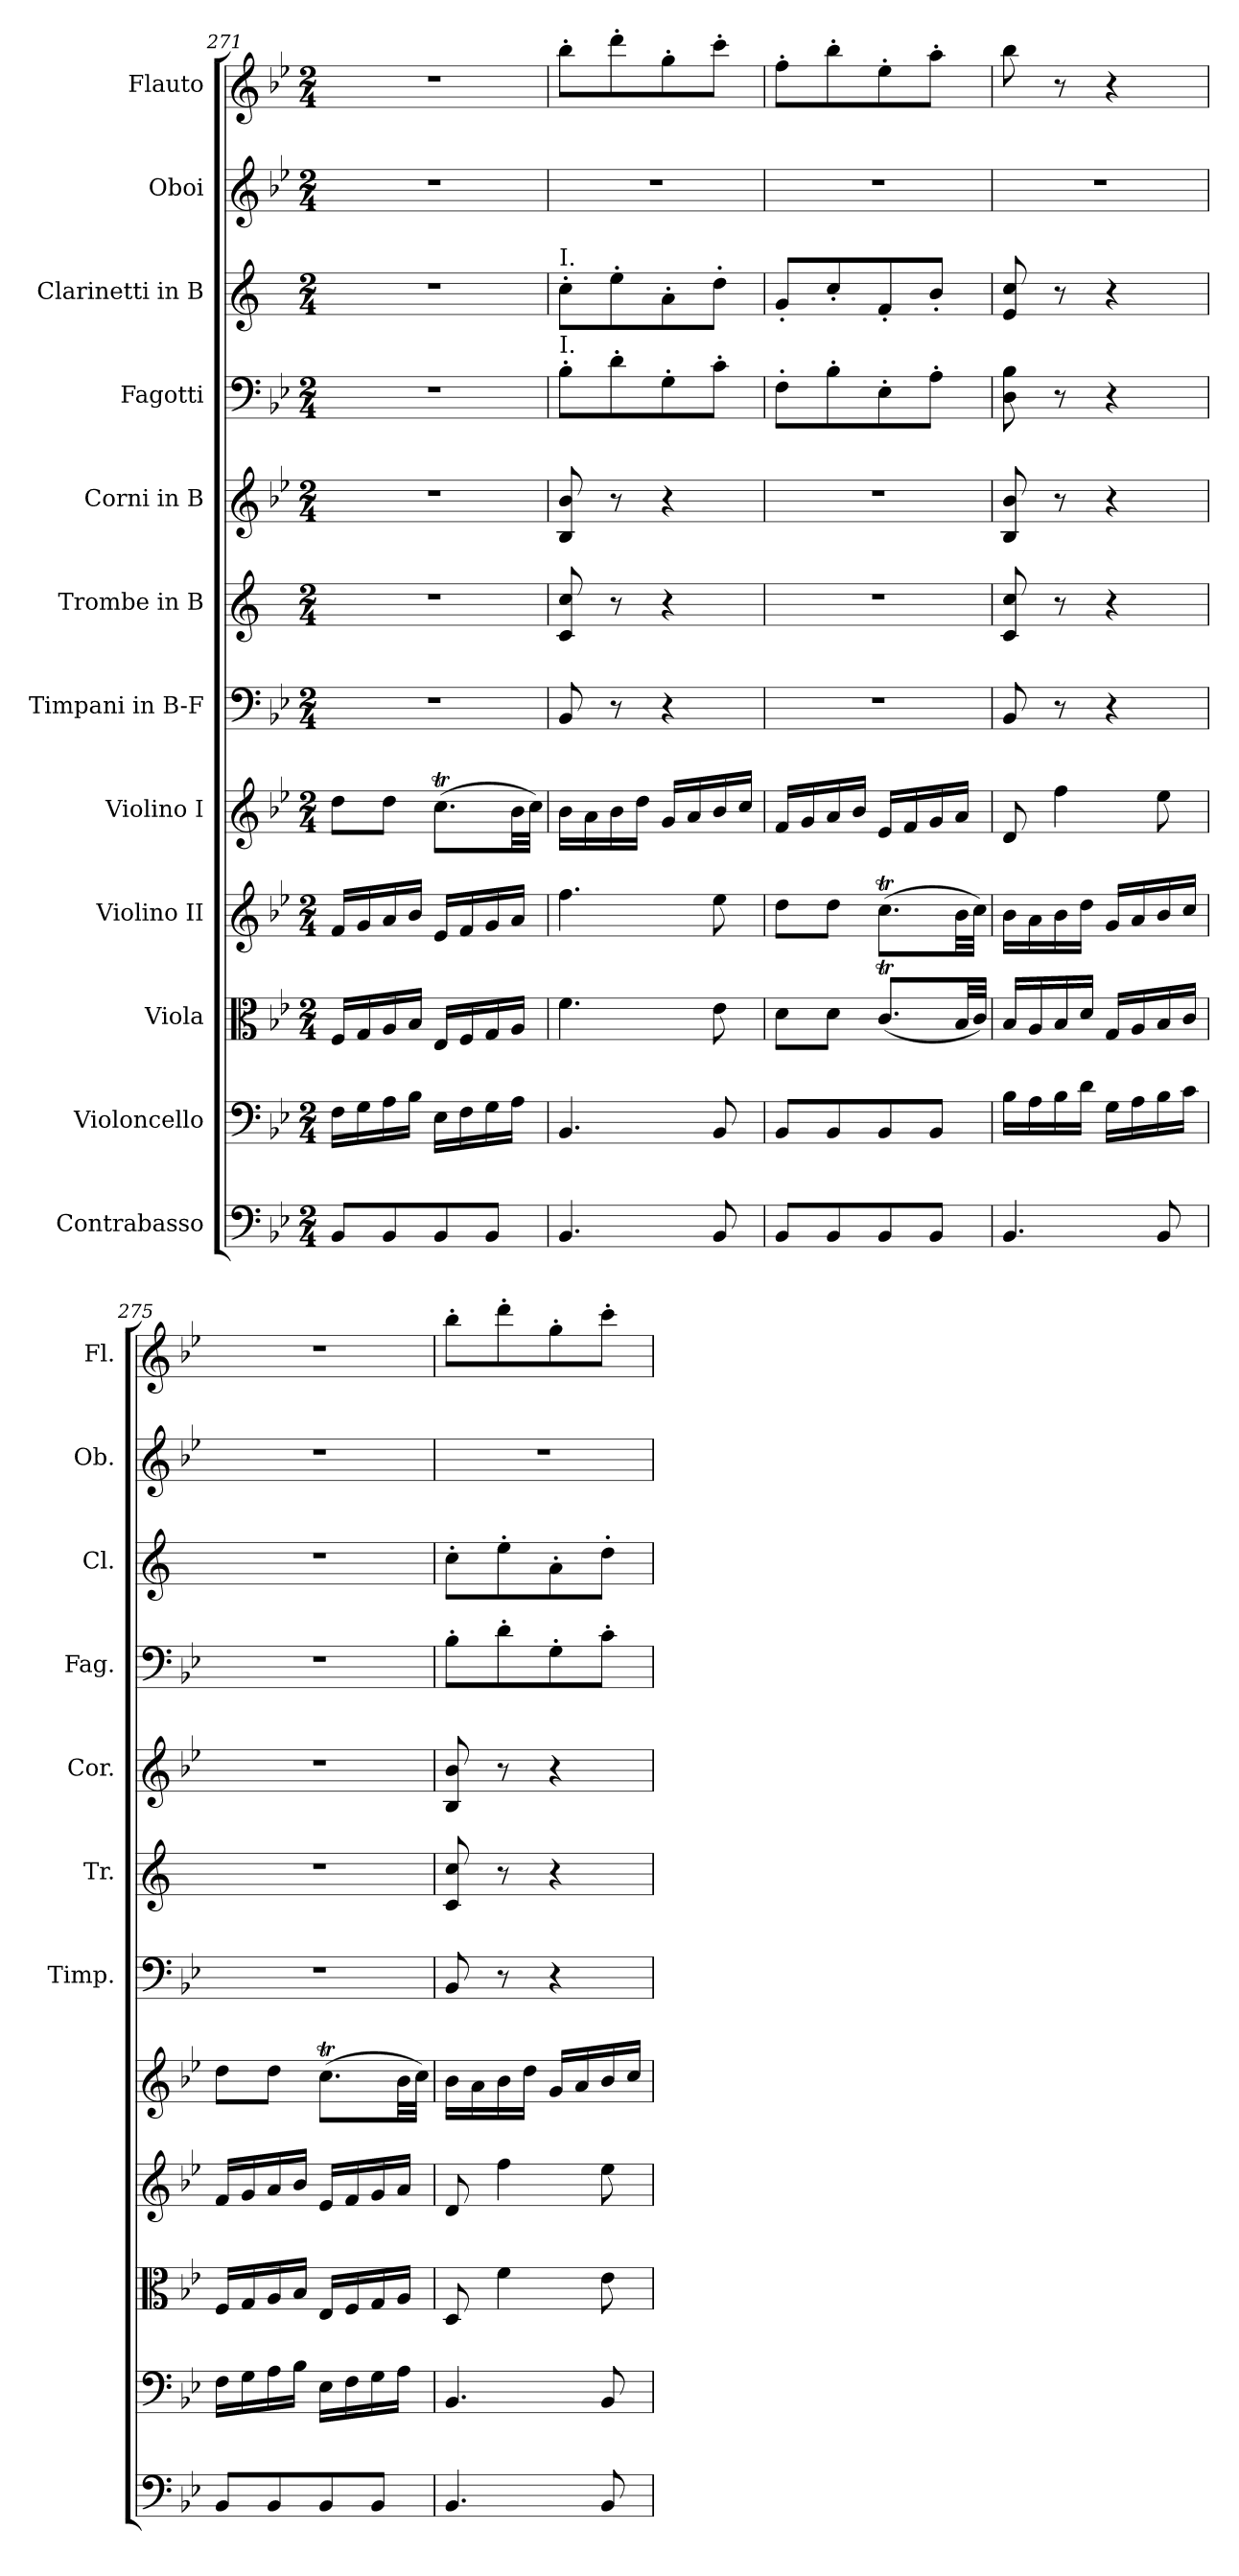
**kern	**kern	**kern	**kern	**kern	**kern	**kern	**kern	**kern	**kern	**kern	**kern
*part12	*part11	*part10	*part9	*part8	*part7	*part6	*part5	*part4	*part3	*part2	*part1
*staff12	*staff11	*staff10	*staff9	*staff8	*staff7	*staff6	*staff5	*staff4	*staff3	*staff2	*staff1
*I"Contrabasso	*I"Violoncello	*I"Viola	*I"Violino II	*I"Violino I	*I"Timpani in B-F	*I"Trombe in B	*I"Corni in B	*I"Fagotti	*I"Clarinetti in B	*I"Oboi	*I"Flauto
*	*	*	*	*	*I'Timp.	*I'Tr.	*I'Cor.	*I'Fag.	*I'Cl.	*I'Ob.	*I'Fl.
*clefF4	*clefF4	*clefC3	*clefG2	*clefG2	*clefF4	*clefG2	*clefG2	*clefF4	*clefG2	*clefG2	*clefG2
*ITrd7c12	*	*	*	*	*	*ITrd1c2	*ITrd8c14	*	*ITrd1c2	*	*
*k[b-e-]	*k[b-e-]	*k[b-e-]	*k[b-e-]	*k[b-e-]	*k[b-e-]	*k[b-e-]	*k[b-e-]	*k[b-e-]	*k[b-e-]	*k[b-e-]	*k[b-e-]
*M2/4	*M2/4	*M2/4	*M2/4	*M2/4	*M2/4	*M2/4	*M2/4	*M2/4	*M2/4	*M2/4	*M2/4
=271	=271	=271	=271	=271	=271	=271	=271	=271	=271	=271	=271
8BBB-/L	16F\LL	16F/LL	16f/LL	8dd\L	2r	2r	2r	2r	2r	2r	2r
.	16G\	16G/	16g/	.	.	.	.	.	.	.	.
8BBB-/	16A\	16A/	16a/	8dd\J	.	.	.	.	.	.	.
.	16B-\JJ	16B-/JJ	16b-/JJ	.	.	.	.	.	.	.	.
8BBB-/	16E-\LL	16E-/LL	16e-/LL	(8.ccT\L	.	.	.	.	.	.	.
.	16F\	16F/	16f/	.	.	.	.	.	.	.	.
8BBB-/J	16G\	16G/	16g/	.	.	.	.	.	.	.	.
.	16A\JJ	16A/JJ	16a/JJ	32b-\LL	.	.	.	.	.	.	.
.	.	.	.	32cc\JJJ)	.	.	.	.	.	.	.
=272	=272	=272	=272	=272	=272	=272	=272	=272	=272	=272	=272
!	!	!	!	!	!	!	!	!	!LO:TX:a:t=I.	!	!
!	!	!	!	!	!	!	!	!LO:TX:a:t=I.	!	!	!
4.BBB-/	4.BB-/	4.f\	4.ff\	16b-\LL	8BB-/	8B-/ 8b-/	8BB-/ 8B-/	8B-'\L	8b-'\L	2r	8bb-'\L
.	.	.	.	16a\	.	.	.	.	.	.	.
.	.	.	.	16b-\	8r	8r	8r	8d'\	8dd'\	.	8ddd'\
.	.	.	.	16dd\JJ	.	.	.	.	.	.	.
.	.	.	.	16g/LL	4r	4r	4r	8G'\	8g'\	.	8gg'\
.	.	.	.	16a/	.	.	.	.	.	.	.
8BBB-/	8BB-/	8e-\	8ee-\	16b-/	.	.	.	8c'\J	8cc'\J	.	8ccc'\J
.	.	.	.	16cc/JJ	.	.	.	.	.	.	.
=273	=273	=273	=273	=273	=273	=273	=273	=273	=273	=273	=273
8BBB-/L	8BB-/L	8d\L	8dd\L	16f/LL	2r	2r	2r	8F'\L	8f'/L	2r	8ff'\L
.	.	.	.	16g/	.	.	.	.	.	.	.
8BBB-/	8BB-/	8d\J	8dd\J	16a/	.	.	.	8B-'\	8b-'/	.	8bb-'\
.	.	.	.	16b-/JJ	.	.	.	.	.	.	.
8BBB-/	8BB-/	(8.cT/L	(8.ccT\L	16e-/LL	.	.	.	8E-'\	8e-'/	.	8ee-'\
.	.	.	.	16f/	.	.	.	.	.	.	.
8BBB-/J	8BB-/J	.	.	16g/	.	.	.	8A'\J	8a'/J	.	8aa'\J
.	.	32B-/LL	32b-\LL	16a/JJ	.	.	.	.	.	.	.
.	.	32c/JJJ)	32cc\JJJ)	.	.	.	.	.	.	.	.
=274	=274	=274	=274	=274	=274	=274	=274	=274	=274	=274	=274
4.BBB-/	16B-\LL	16B-/LL	16b-\LL	8d/	8BB-/	8B-/ 8b-/	8BB-/ 8B-/	8D\ 8B-\	8d/ 8b-/	2r	8bb-\
.	16A\	16A/	16a\	.	.	.	.	.	.	.	.
.	16B-\	16B-/	16b-\	4ff\	8r	8r	8r	8r	8r	.	8r
.	16d\JJ	16d/JJ	16dd\JJ	.	.	.	.	.	.	.	.
.	16G\LL	16G/LL	16g/LL	.	4r	4r	4r	4r	4r	.	4r
.	16A\	16A/	16a/	.	.	.	.	.	.	.	.
8BBB-/	16B-\	16B-/	16b-/	8ee-\	.	.	.	.	.	.	.
.	16c\JJ	16c/JJ	16cc/JJ	.	.	.	.	.	.	.	.
=275	=275	=275	=275	=275	=275	=275	=275	=275	=275	=275	=275
8BBB-/L	16F\LL	16F/LL	16f/LL	8dd\L	2r	2r	2r	2r	2r	2r	2r
.	16G\	16G/	16g/	.	.	.	.	.	.	.	.
8BBB-/	16A\	16A/	16a/	8dd\J	.	.	.	.	.	.	.
.	16B-\JJ	16B-/JJ	16b-/JJ	.	.	.	.	.	.	.	.
8BBB-/	16E-\LL	16E-/LL	16e-/LL	(8.ccT\L	.	.	.	.	.	.	.
.	16F\	16F/	16f/	.	.	.	.	.	.	.	.
8BBB-/J	16G\	16G/	16g/	.	.	.	.	.	.	.	.
.	16A\JJ	16A/JJ	16a/JJ	32b-\LL	.	.	.	.	.	.	.
.	.	.	.	32cc\JJJ)	.	.	.	.	.	.	.
=276	=276	=276	=276	=276	=276	=276	=276	=276	=276	=276	=276
4.BBB-/	4.BB-/	8D/	8d/	16b-\LL	8BB-/	8B-/ 8b-/	8BB-/ 8B-/	8B-'\L	8b-'\L	2r	8bb-'\L
.	.	.	.	16a\	.	.	.	.	.	.	.
.	.	4f\	4ff\	16b-\	8r	8r	8r	8d'\	8dd'\	.	8ddd'\
.	.	.	.	16dd\JJ	.	.	.	.	.	.	.
.	.	.	.	16g/LL	4r	4r	4r	8G'\	8g'\	.	8gg'\
.	.	.	.	16a/	.	.	.	.	.	.	.
8BBB-/	8BB-/	8e-\	8ee-\	16b-/	.	.	.	8c'\J	8cc'\J	.	8ccc'\J
.	.	.	.	16cc/JJ	.	.	.	.	.	.	.
=	=	=	=	=	=	=	=	=	=	=	=
*-	*-	*-	*-	*-	*-	*-	*-	*-	*-	*-	*-
